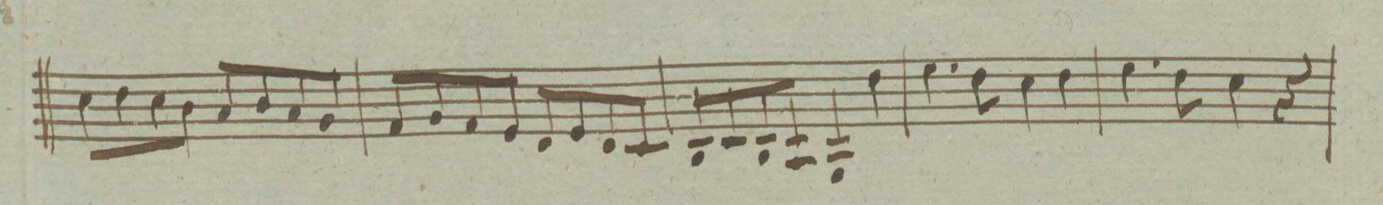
**kern	**dynam
*I"Clarinetto Primo in C. et B.	*
*clefG2	*
*k[]	*
*met(c|)	*
*M2/2	*
8cc\L	.
8dd\	.
8cc\	.
8b\J	.
8a/L	.
8b\	.
8a/	.
8g/J	.
=142	=142
8f/L	.
8g/	.
8f/	.
8e/J	.
8d/L	.
8e/	.
8d/	.
8c/J	.
=143	=143
8B/L	.
8c/	.
8B/	.
8A/J	.
4G/	.
4dd\	.
=144	=144
4.ee\	.
8dd\	.
4cc\	.
4dd\	.
=145	=145
4.ee\	.
8dd\	.
4cc\	.
4r	.
=146	=146
*-	*-
